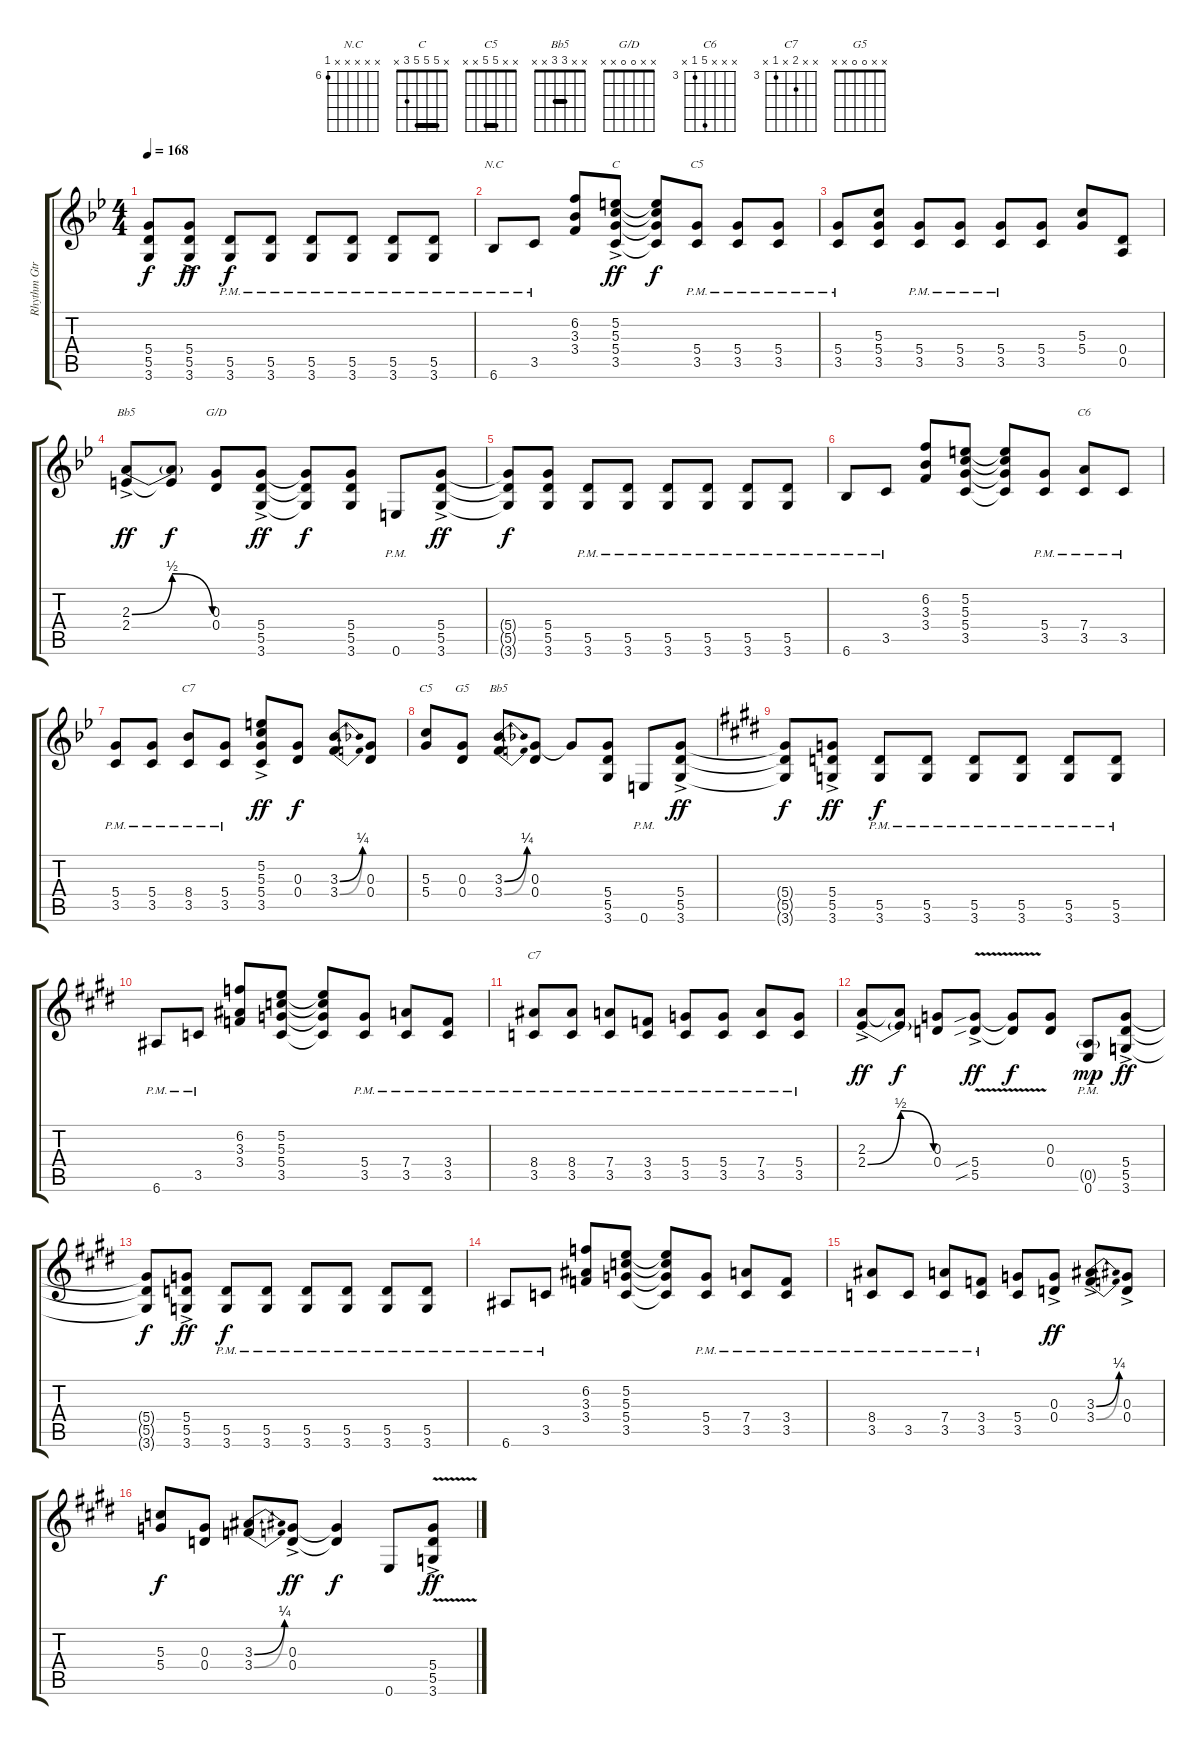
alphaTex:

\track ("Rhythm Gtr. (elec.)" "Rhythm Gtr") {instrument overdrivenguitar}
\staff {score tabs}
\tuning (E4 B3 G3 D3 A2 E2) {hide}
\chord ("N.C" x x x x x 6) {firstfret 6}
\chord ("C" x 5 5 5 3 x) {barre 5}
\chord ("C5" x x x 5 3 x)
\chord ("Bb5" x x 2 2 x x)
\chord ("G/D" x x 0 0 x x)
\chord ("C6" x x x 7 3 x) {firstfret 3}
\chord ("C7" x x 5 x 3 x) {firstfret 3}
\chord ("C5" x x 5 5 x x) {barre 5}
\chord ("G5" x x 0 0 x x)
\chord ("Bb5" x x 3 3 x x) {barre 3}
\chord ("C7" x x 4 x 3 x) {firstfret 3}
\ts (4 4)
\tempo 168
\clef g2
\ks bb
(5.4{t} 5.5{t} 3.6{t}).8{dy f} (5.4{ac} 5.5{ac} 3.6{ac}).8{dy ff} (5.5{pm} 3.6{pm}).8{dy f} (5.5{pm} 3.6{pm}).8 (5.5{pm} 3.6{pm}).8 (5.5{pm} 3.6{pm}).8 (5.5{pm} 3.6{pm}).8 (5.5{pm} 3.6{pm}).8 |
6.6{pm}.8{ch "N.C"} 3.5{pm}.8 (6.2 3.3 3.4).8 (5.2{ac} 5.3{ac} 5.4{ac} 3.5{ac}).8{ch "C" dy ff} (5.2{t} 5.3{t} 5.4{t} 3.5{t}).8{dy f} (5.4{pm} 3.5{pm}).8{ch "C5"} (5.4{pm} 3.5{pm}).8 (5.4{pm} 3.5{pm}).8 |
(5.4{pm} 3.5{pm}).8 (5.3 5.4 3.5).8 (5.4{pm} 3.5{pm}).8 (5.4{pm} 3.5{pm}).8 (5.4{pm} 3.5{pm}).8 (5.4 3.5).8 (5.3 5.4).8 (0.4 0.5).8 |
(2.3{be (bendrelease 0 0 30 2 30 2 60 0) ac} 2.4{ac}).8{ch "Bb5" dy ff} (2.3{t} 2.4{t}).8{dy f} (0.3 0.4).8{ch "G/D"} (5.4{ac} 5.5{ac} 3.6{ac}).8{dy ff} (5.4{t} 5.5{t} 3.6{t}).8{dy f} (5.4 5.5 3.6).8 0.6{pm}.8 (5.4{ac} 5.5{ac} 3.6{ac}).8{dy ff} |
(5.4{t} 5.5{t} 3.6{t}).8{dy f} (5.4 5.5 3.6).8 (5.5{pm} 3.6{pm}).8 (5.5{pm} 3.6{pm}).8 (5.5{pm} 3.6{pm}).8 (5.5{pm} 3.6{pm}).8 (5.5{pm} 3.6{pm}).8 (5.5{pm} 3.6{pm}).8 |
6.6{pm}.8 3.5{pm}.8 (6.2 3.3 3.4).8 (5.2 5.3 5.4 3.5).8 (5.2{t} 5.3{t} 5.4{t} 3.5{t}).8 (5.4{pm} 3.5{pm}).8 (7.4{pm} 3.5{pm}).8{ch "C6"} 3.5{pm}.8 |
(5.4{pm} 3.5{pm}).8 (5.4{pm} 3.5{pm}).8 (8.4{pm} 3.5{pm}).8{ch "C7"} (5.4{pm} 3.5{pm}).8 (5.2{ac} 5.3{ac} 5.4{ac} 3.5{ac}).8{dy ff} (0.3 0.4).8{dy f} (3.3{be (bend 0 0 60 1)} 3.4{be (bend 0 0 60 1)}).8 (0.3 0.4).8 |
(5.3 5.4).8{ch "C5"} (0.3 0.4).8{ch "G5"} (3.3{be (bend 0 0 60 1)} 3.4{be (bend 0 0 60 1)}).8{ch "Bb5"} (0.3 0.4).8 0.3{t}.8 (5.4 5.5 3.6).8 0.6{pm}.8 (5.4{ac} 5.5{ac} 3.6{ac}).8{dy ff} |
\ks e
(5.4{t} 5.5{t} 3.6{t}).8{dy f} (5.4{ac} 5.5{ac} 3.6{ac}).8{dy ff} (5.5{pm} 3.6{pm}).8{dy f} (5.5{pm} 3.6{pm}).8 (5.5{pm} 3.6{pm}).8 (5.5{pm} 3.6{pm}).8 (5.5{pm} 3.6{pm}).8 (5.5{pm} 3.6{pm}).8 |
6.6{pm}.8 3.5{pm}.8 (6.2 3.3 3.4).8 (5.2 5.3 5.4 3.5).8 (5.2{t} 5.3{t} 5.4{t} 3.5{t}).8 (5.4{pm} 3.5{pm}).8 (7.4{pm} 3.5{pm}).8 (3.4{pm} 3.5{pm}).8 |
(8.4{pm} 3.5{pm}).8{ch "C7"} (8.4{pm} 3.5{pm}).8 (7.4{pm} 3.5{pm}).8 (3.4{pm} 3.5{pm}).8 (5.4{pm} 3.5{pm}).8 (5.4{pm} 3.5{pm}).8 (7.4{pm} 3.5{pm}).8 (5.4{pm} 3.5{pm}).8 |
(2.3{ac} 2.4{be (bendrelease 0 0 30 2 30 2 60 0) ac}).8{dy ff} (2.3{t} 2.4{t}).8{dy f} (0.3 0.4).8 (5.4{v sib ac} 5.5{v sib ac}).8{dy ff} (5.4{t} 5.5{t}).8{dy f} (0.3 0.4).8 (0.5{g pm} 0.6{pm}).8{dy mp} (5.4{ac} 5.5{ac} 3.6{ac}).8{dy ff} |
(5.4{t} 5.5{t} 3.6{t}).8{dy f} (5.4{ac} 5.5{ac} 3.6{ac}).8{dy ff} (5.5{pm} 3.6{pm}).8{dy f} (5.5{pm} 3.6{pm}).8 (5.5{pm} 3.6{pm}).8 (5.5{pm} 3.6{pm}).8 (5.5{pm} 3.6{pm}).8 (5.5{pm} 3.6{pm}).8 |
6.6{pm}.8 3.5{pm}.8 (6.2 3.3 3.4).8 (5.2 5.3 5.4 3.5).8 (5.2{t} 5.3{t} 5.4{t} 3.5{t}).8 (5.4{pm} 3.5{pm}).8 (7.4{pm} 3.5{pm}).8 (3.4{pm} 3.5{pm}).8 |
(8.4{pm} 3.5{pm}).8 3.5{pm}.8 (7.4{pm} 3.5{pm}).8 (3.4{pm} 3.5{pm}).8 (5.4 3.5).8 (0.3{ac} 0.4{ac}).8{dy ff} (3.3{be (bend 0 0 60 1) ac} 3.4{be (bend 0 0 60 1) ac}).8 (0.3{ac} 0.4{ac}).8 |
(5.3 5.4).8{dy f} (0.3 0.4).8 (3.3{be (bend 0 0 60 1)} 3.4{be (bend 0 0 60 1)}).8 (0.3{ac} 0.4{ac}).8{dy ff} (0.3{t} 0.4{t}).4{dy f} 0.6.8 (5.4{v ac} 5.5{v ac} 3.6{v ac}).8{dy ff}
